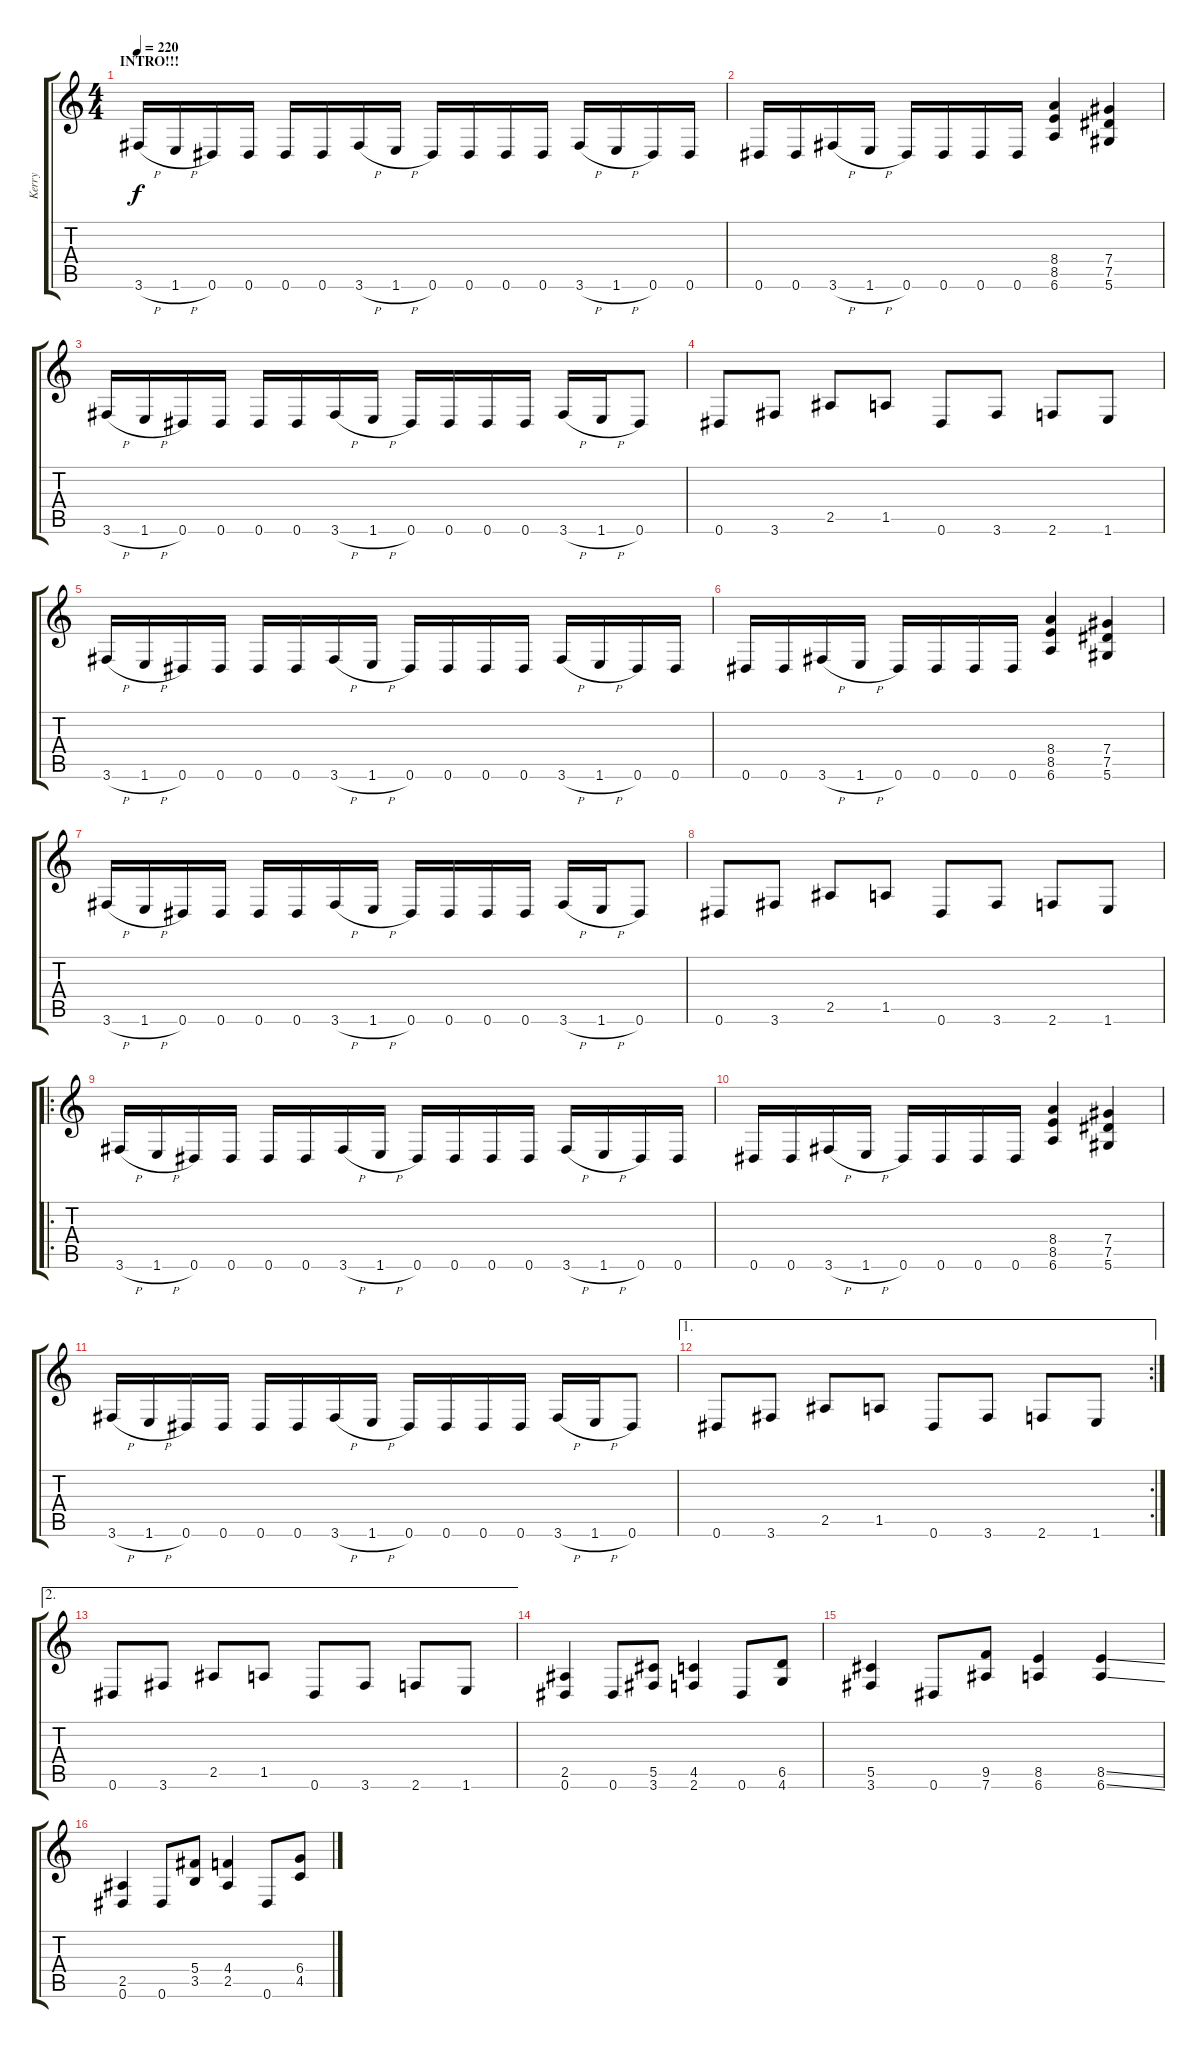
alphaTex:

\track ("Kerry" "Kerry") {instrument distortionguitar}
\staff {score tabs}
\tuning (Eb4 Bb3 Gb3 Db3 Ab2 Eb2) {hide}
\ts (4 4)
\section ("" "INTRO!!!")
\tempo 220
\clef g2
\ks c
3.6{h}.16{dy f instrument distortionguitar} 1.6{h}.16 0.6.16 0.6.16 0.6.16 0.6.16 3.6{h}.16 1.6{h}.16 0.6.16 0.6.16 0.6.16 0.6.16 3.6{h}.16 1.6{h}.16 0.6.16 0.6.16 |
0.6.16 0.6.16 3.6{h}.16 1.6{h}.16 0.6.16 0.6.16 0.6.16 0.6.16 (8.4 8.5 6.6).4 (7.4 7.5 5.6).4 |
3.6{h}.16 1.6{h}.16 0.6.16 0.6.16 0.6.16 0.6.16 3.6{h}.16 1.6{h}.16 0.6.16 0.6.16 0.6.16 0.6.16 3.6{h}.16 1.6{h}.16 0.6.8 |
0.6.8 3.6.8 2.5.8 1.5.8 0.6.8 3.6.8 2.6.8 1.6.8 |
3.6{h}.16 1.6{h}.16 0.6.16 0.6.16 0.6.16 0.6.16 3.6{h}.16 1.6{h}.16 0.6.16 0.6.16 0.6.16 0.6.16 3.6{h}.16 1.6{h}.16 0.6.16 0.6.16 |
0.6.16 0.6.16 3.6{h}.16 1.6{h}.16 0.6.16 0.6.16 0.6.16 0.6.16 (8.4 8.5 6.6).4 (7.4 7.5 5.6).4 |
3.6{h}.16 1.6{h}.16 0.6.16 0.6.16 0.6.16 0.6.16 3.6{h}.16 1.6{h}.16 0.6.16 0.6.16 0.6.16 0.6.16 3.6{h}.16 1.6{h}.16 0.6.8 |
0.6.8 3.6.8 2.5.8 1.5.8 0.6.8 3.6.8 2.6.8 1.6.8 |
\ro
3.6{h}.16 1.6{h}.16 0.6.16 0.6.16 0.6.16 0.6.16 3.6{h}.16 1.6{h}.16 0.6.16 0.6.16 0.6.16 0.6.16 3.6{h}.16 1.6{h}.16 0.6.16 0.6.16 |
0.6.16 0.6.16 3.6{h}.16 1.6{h}.16 0.6.16 0.6.16 0.6.16 0.6.16 (8.4 8.5 6.6).4 (7.4 7.5 5.6).4 |
3.6{h}.16 1.6{h}.16 0.6.16 0.6.16 0.6.16 0.6.16 3.6{h}.16 1.6{h}.16 0.6.16 0.6.16 0.6.16 0.6.16 3.6{h}.16 1.6{h}.16 0.6.8 |
\ae 1
\rc 2
0.6.8 3.6.8 2.5.8 1.5.8 0.6.8 3.6.8 2.6.8 1.6.8 |
\ae 2
0.6.8 3.6.8 2.5.8 1.5.8 0.6.8 3.6.8 2.6.8 1.6.8 |
(2.5 0.6).4 0.6.8 (5.5 3.6).8 (4.5 2.6).4 0.6.8 (6.5 4.6).8 |
(5.5 3.6).4 0.6.8 (9.5 7.6).8 (8.5 6.6).4 (8.5{ss} 6.6{ss}).4 |
(2.5 0.6).4 0.6.8 (5.4 3.5).8 (4.4 2.5).4 0.6.8 (6.4 4.5).8
